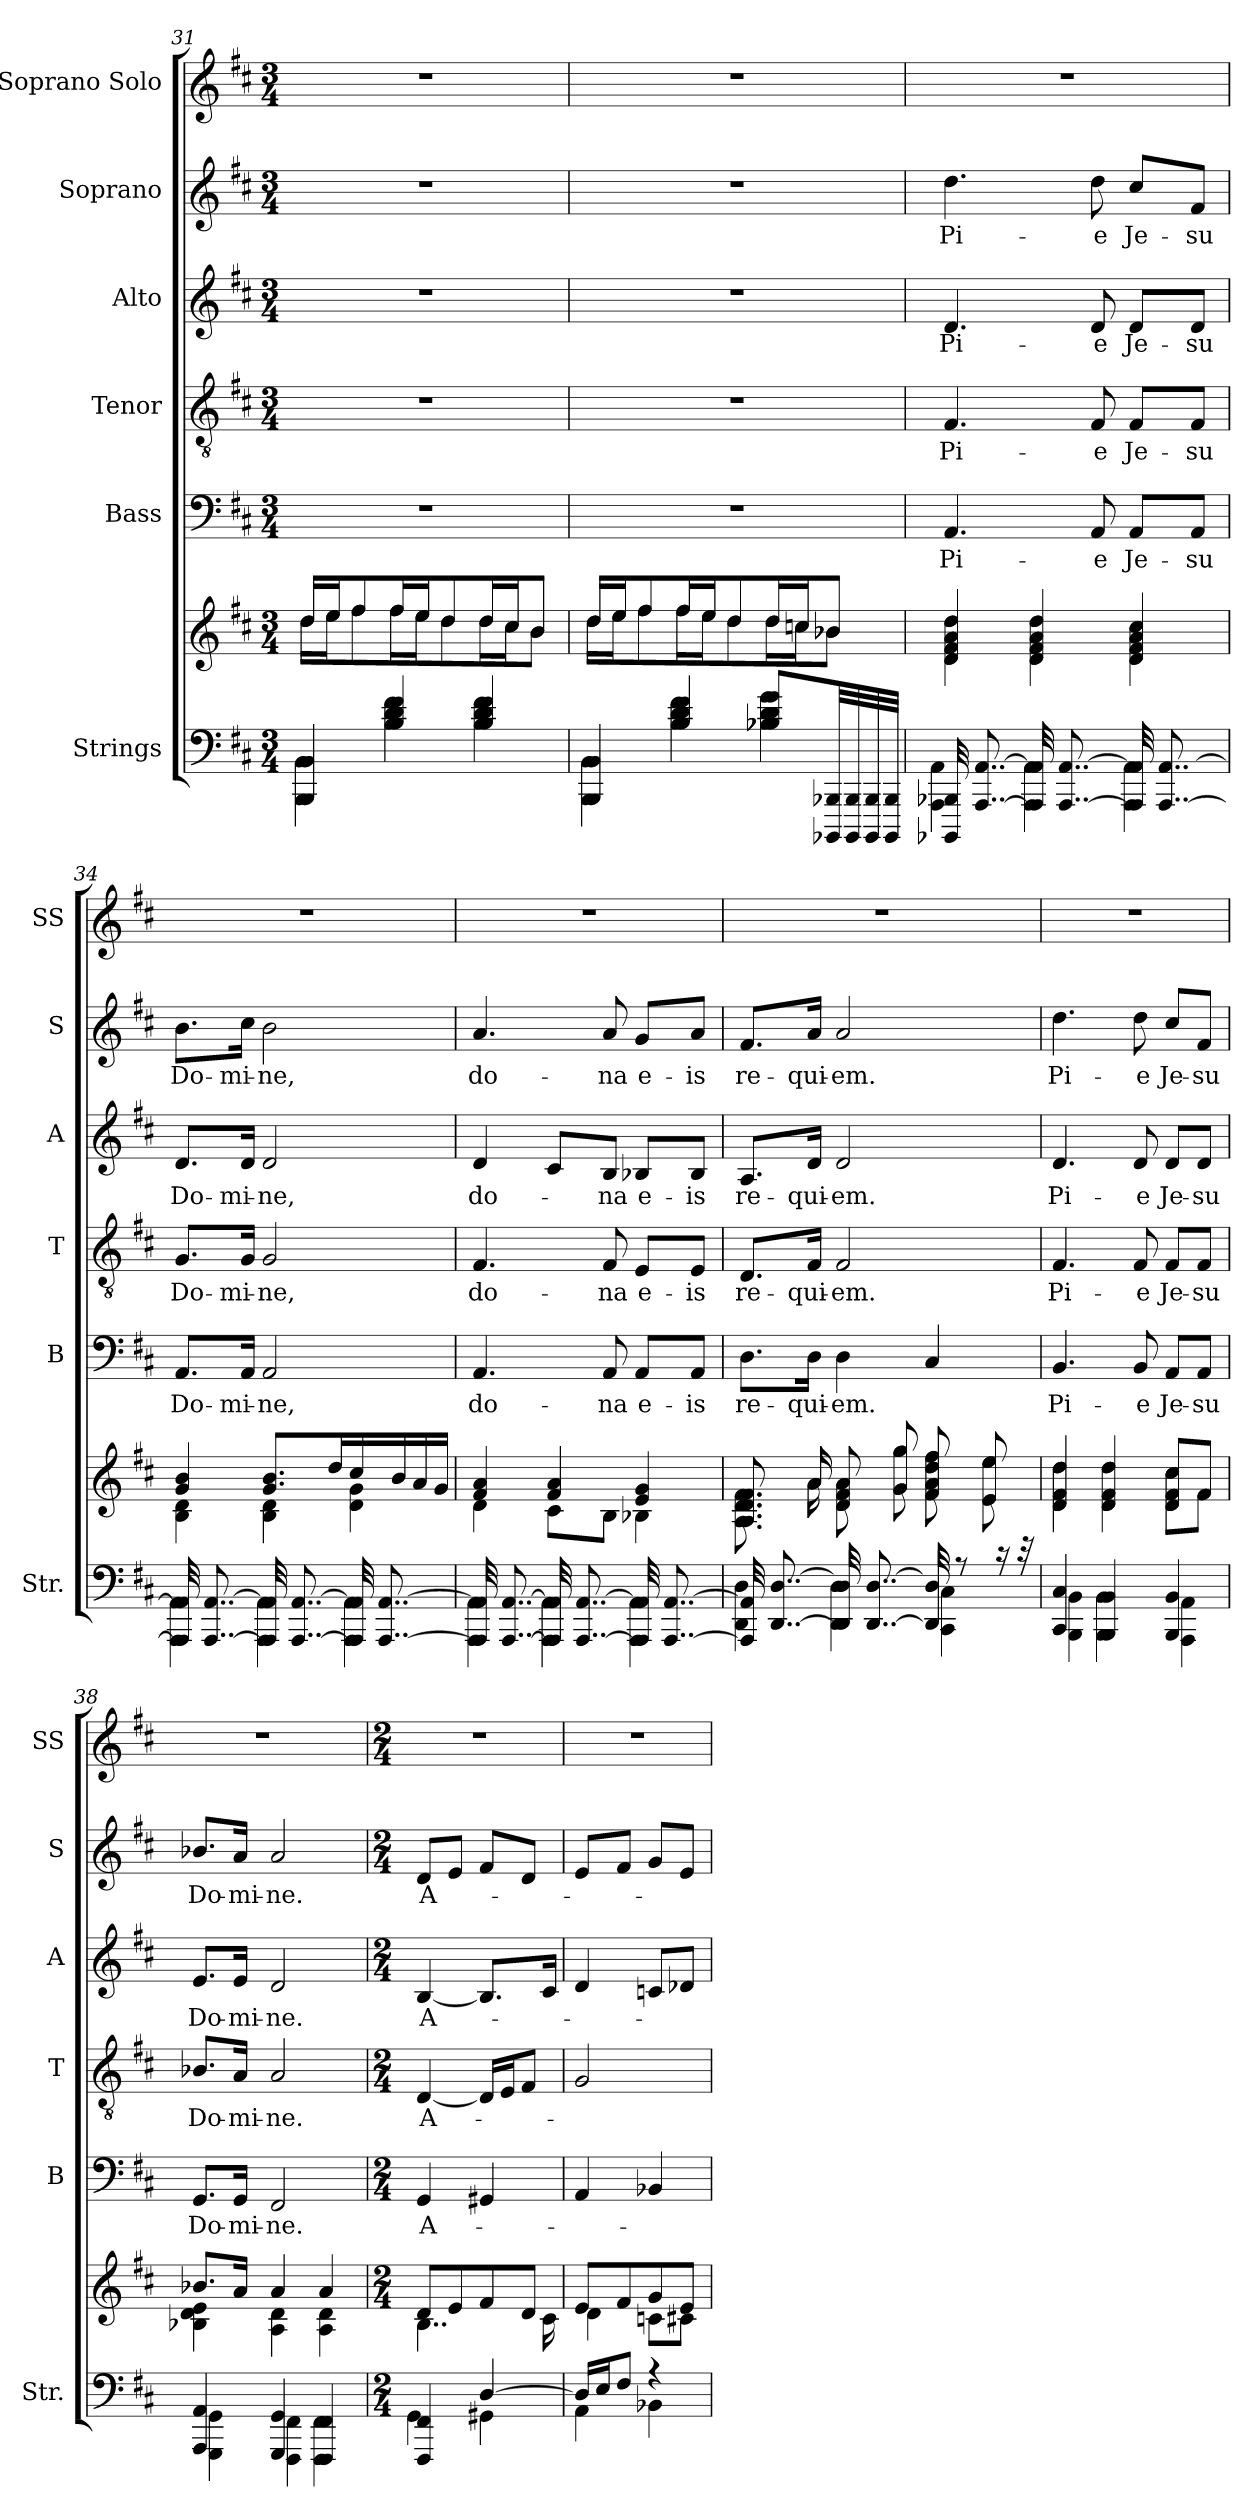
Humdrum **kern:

**kern	**kern	**kern	**text	**kern	**text	**kern	**text	**kern	**text	**kern
*part6	*part6	*part5	*part5	*part4	*part4	*part3	*part3	*part2	*part2	*part1
*staff7	*staff6	*staff5	*staff5	*staff4	*staff4	*staff3	*staff3	*staff2	*staff2	*staff1
*I"Strings	*	*I"Bass	*	*I"Tenor	*	*I"Alto	*	*I"Soprano	*	*I"Soprano Solo
*I'Str.	*	*I'B	*	*I'T	*	*I'A	*	*I'S	*	*I'SS
!!LO:PB:g=z
*clefF4	*clefG2	*clefF4	*	*clefGv2	*	*clefG2	*	*clefG2	*	*clefG2
*k[f#c#]	*k[f#c#]	*k[f#c#]	*	*k[f#c#]	*	*k[f#c#]	*	*k[f#c#]	*	*k[f#c#]
*D:	*D:	*D:	*	*D:	*	*D:	*	*D:	*	*D:
*M3/4	*M3/4	*M3/4	*	*M3/4	*	*M3/4	*	*M3/4	*	*M3/4
=31	=31	=31	=31	=31	=31	=31	=31	=31	=31	=31
*^	*^	*	*	*	*	*	*	*	*	*
4BBB/ 4BB/	4BBB\ 4BB\	16dd/LL	16dd\LL	2.r	.	2.r	.	2.r	.	2.r	.	2.r
.	.	16ee/J	16ee\J	.	.	.	.	.	.	.	.	.
.	.	8ff#/	8ff#\	.	.	.	.	.	.	.	.	.
4B/ 4d/ 4f#/	4B\ 4d\ 4f#\	16ff#/L	16ff#\L	.	.	.	.	.	.	.	.	.
.	.	16ee/J	16ee\J	.	.	.	.	.	.	.	.	.
.	.	8dd/	8dd\	.	.	.	.	.	.	.	.	.
4B/ 4d/ 4f#/	4B\ 4d\ 4f#\	16dd/L	16dd\L	.	.	.	.	.	.	.	.	.
.	.	16cc#/J	16cc#\J	.	.	.	.	.	.	.	.	.
.	.	8b/J	8b\J	.	.	.	.	.	.	.	.	.
=32	=32	=32	=32	=32	=32	=32	=32	=32	=32	=32	=32	=32
4BBB/ 4BB/	4BBB\ 4BB\	16dd/LL	16dd\LL	2.r	.	2.r	.	2.r	.	2.r	.	2.r
.	.	16ee/J	16ee\J	.	.	.	.	.	.	.	.	.
.	.	8ff#/	8ff#\	.	.	.	.	.	.	.	.	.
4B/ 4d/ 4f#/	4B\ 4d\ 4f#\	16ff#/L	16ff#\L	.	.	.	.	.	.	.	.	.
.	.	16ee/J	16ee\J	.	.	.	.	.	.	.	.	.
.	.	8dd/	8dd\	.	.	.	.	.	.	.	.	.
8B-X/ 8d/ 8g/L	4B-\ 4d\ 4g\	16dd/L	16dd\L	.	.	.	.	.	.	.	.	.
.	.	16ccn/J	16cc\J	.	.	.	.	.	.	.	.	.
32BBBB-X/ 32BBB-X/LL	.	8b-X/J	8b-\J	.	.	.	.	.	.	.	.	.
32BBBB-/ 32BBB-/	.	.	.	.	.	.	.	.	.	.	.	.
32BBBB-/ 32BBB-/	.	.	.	.	.	.	.	.	.	.	.	.
32BBBB-/ 32BBB-/JJJ	.	.	.	.	.	.	.	.	.	.	.	.
=33	=33	=33	=33	=33	=33	=33	=33	=33	=33	=33	=33	=33
!	!	!	!	!	!LO:LY:b	!	!LO:LY:b	!	!LO:LY:b	!	!LO:LY:b	!
32BBBB-X/ 32BBB-X/KKL	4AAA\ 4AA\	4d/ 4f#/ 4a/ 4dd/	4d\ 4f#\ 4a\ 4dd\	4.AA/	Pi-	4.F#/	Pi-	4.d/	Pi-	4.dd\	Pi-	2.r
[8..AAA/ [8..AA/	.	.	.	.	.	.	.	.	.	.	.	.
32AAA/] 32AA/]LL	4AAA\ 4AA\	4d/ 4f#/ 4a/ 4dd/	4d\ 4f#\ 4a\ 4dd\	.	.	.	.	.	.	.	.	.
[8..AAA/ [8..AA/	.	.	.	.	.	.	.	.	.	.	.	.
!	!	!	!	!	!LO:LY:b	!	!LO:LY:b	!	!LO:LY:b	!	!LO:LY:b	!
.	.	.	.	8AA/	-e	8F#/	-e	8d/	-e	8dd\	-e	.
!	!	!	!	!	!LO:LY:b	!	!LO:LY:b	!	!LO:LY:b	!	!LO:LY:b	!
32AAA/] 32AA/]LL	4AAA\ 4AA\	4d/ 4f#/ 4a/ 4cc#/	4d\ 4f#\ 4a\ 4cc#\	8AA/L	Je-	8F#/L	Je-	8d/L	Je-	8cc#/L	Je-	.
[8..AAA/ [8..AA/J	.	.	.	.	.	.	.	.	.	.	.	.
!	!	!	!	!	!LO:LY:b	!	!LO:LY:b	!	!LO:LY:b	!	!LO:LY:b	!
.	.	.	.	8AA/J	-su	8F#/J	-su	8d/J	-su	8f#/J	-su	.
!!LO:PB:g=z
=34	=34	=34	=34	=34	=34	=34	=34	=34	=34	=34	=34	=34
!	!	!	!	!	!LO:LY:b	!	!LO:LY:b	!	!LO:LY:b	!	!LO:LY:b	!
32AAA/] 32AA/]KKL	4AAA\ 4AA\	4g/ 4b/	4B\ 4d\	8.AA/L	Do-	8.G/L	Do-	8.d/L	Do-	8.b\L	Do-	2.r
[8..AAA/ [8..AA/	.	.	.	.	.	.	.	.	.	.	.	.
!	!	!	!	!	!LO:LY:b	!	!LO:LY:b	!	!LO:LY:b	!	!LO:LY:b	!
.	.	.	.	16AA/Jk	-mi-	16G/Jk	-mi-	16d/Jk	-mi-	16cc#\Jk	-mi-	.
!	!	!	!	!	!LO:LY:b	!	!LO:LY:b	!	!LO:LY:b	!	!LO:LY:b	!
32AAA/] 32AA/]LL	4AAA\ 4AA\	8.g/ 8.b/L	4B\ 4d\	2AA/	-ne,	2G/	-ne,	2d/	-ne,	2b\	-ne,	.
[8..AAA/ [8..AA/	.	.	.	.	.	.	.	.	.	.	.	.
.	.	16dd/L	.	.	.	.	.	.	.	.	.	.
32AAA/] 32AA/]LL	4AAA\ 4AA\	16cc#/	4d\ 4g\	.	.	.	.	.	.	.	.	.
[8..AAA/ [8..AA/J	.	.	.	.	.	.	.	.	.	.	.	.
.	.	16b/	.	.	.	.	.	.	.	.	.	.
.	.	16a/	.	.	.	.	.	.	.	.	.	.
.	.	16g/JJ	.	.	.	.	.	.	.	.	.	.
=35	=35	=35	=35	=35	=35	=35	=35	=35	=35	=35	=35	=35
!	!	!	!	!	!LO:LY:b	!	!LO:LY:b	!	!LO:LY:b	!	!LO:LY:b	!
32AAA/] 32AA/]KKL	4AAA\ 4AA\	4f#/ 4a/	4d\	4.AA/	do-	4.F#/	do-	4d/	do-	4.a/	do-	2.r
[8..AAA/ [8..AA/	.	.	.	.	.	.	.	.	.	.	.	.
32AAA/] 32AA/]LL	4AAA\ 4AA\	4f#/ 4a/	8c#\L	.	.	.	.	8c#/L	.	.	.	.
[8..AAA/ [8..AA/	.	.	.	.	.	.	.	.	.	.	.	.
!	!	!	!	!	!LO:LY:b	!	!LO:LY:b	!	!LO:LY:b	!	!LO:LY:b	!
.	.	.	8B\J	8AA/	-na	8F#/	-na	8B/J	-na	8a/	-na	.
!	!	!	!	!	!LO:LY:b	!	!LO:LY:b	!	!LO:LY:b	!	!LO:LY:b	!
32AAA/] 32AA/]LL	4AAA\ 4AA\	4e/ 4g/	4B-X\	8AA/L	e-	8E/L	e-	8B-X/L	e-	8g/L	e-	.
[8..AAA/ [8..AA/J	.	.	.	.	.	.	.	.	.	.	.	.
!	!	!	!	!	!LO:LY:b	!	!LO:LY:b	!	!LO:LY:b	!	!LO:LY:b	!
.	.	.	.	8AA/J	-is	8E/J	-is	8B-/J	-is	8a/J	-is	.
=36	=36	=36	=36	=36	=36	=36	=36	=36	=36	=36	=36	=36
!	!	!	!	!	!LO:LY:b	!	!LO:LY:b	!	!LO:LY:b	!	!LO:LY:b	!
32AAA/] 32AA/]KKL	4DD\ 4D\	8.A/ 8.d/ 8.f#/L	8.A\ 8.d\ 8.f#\L	8.D\L	re-	8.D/L	re-	8.A/L	re-	8.f#/L	re-	2.r
[8..DD/ [8..D/	.	.	.	.	.	.	.	.	.	.	.	.
!	!	!	!	!	!LO:LY:b	!	!LO:LY:b	!	!LO:LY:b	!	!LO:LY:b	!
.	.	16a/L	16a\L	16D\Jk	-qui-	16F#/Jk	-qui-	16d/Jk	-qui-	16a/Jk	-qui-	.
!	!	!	!	!	!LO:LY:b	!	!LO:LY:b	!	!LO:LY:b	!	!LO:LY:b	!
32DD/] 32D/]LL	4DD\ 4D\	8d/ 8f#/ 8a/	8d\ 8f#\ 8a\	4D\	-em.	2F#/	-em.	2d/	-em.	2a/	-em.	.
[8..DD/ [8..D/J	.	.	.	.	.	.	.	.	.	.	.	.
.	.	8g/ 8gg/	8g\ 8gg\	.	.	.	.	.	.	.	.	.
32DD/] 32D/]	4CC#\ 4C#\	8f#/ 8a/ 8dd/ 8ff#/	8f#\ 8a\ 8dd\ 8ff#\	4C#/	.	.	.	.	.	.	.	.
8r	.	.	.	.	.	.	.	.	.	.	.	.
.	.	8e/ 8ee/J	8e\ 8ee\J	.	.	.	.	.	.	.	.	.
16r	.	.	.	.	.	.	.	.	.	.	.	.
32r	.	.	.	.	.	.	.	.	.	.	.	.
!!LO:PB:g=z
=37	=37	=37	=37	=37	=37	=37	=37	=37	=37	=37	=37	=37
!	!	!	!	!	!LO:LY:b	!	!LO:LY:b	!	!LO:LY:b	!	!LO:LY:b	!
4CC#/ 4C#/	4BBB\ 4BB\	4d/ 4f#/ 4dd/	4d\ 4f#\ 4dd\	4.BB/	Pi-	4.F#/	Pi-	4.d/	Pi-	4.dd\	Pi-	2.r
4BBB/ 4BB/	4BBB\ 4BB\	4d/ 4f#/ 4dd/	4d\ 4f#\ 4dd\	.	.	.	.	.	.	.	.	.
!	!	!	!	!	!LO:LY:b	!	!LO:LY:b	!	!LO:LY:b	!	!LO:LY:b	!
.	.	.	.	8BB/	-e	8F#/	-e	8d/	-e	8dd\	-e	.
!	!	!	!	!	!LO:LY:b	!	!LO:LY:b	!	!LO:LY:b	!	!LO:LY:b	!
4BBB/ 4BB/	4AAA\ 4AA\	8d/ 8f#/ 8cc#/L	8d\ 8f#\ 8cc#\L	8AA/L	Je-	8F#/L	Je-	8d/L	Je-	8cc#/L	Je-	.
!	!	!	!	!	!LO:LY:b	!	!LO:LY:b	!	!LO:LY:b	!	!LO:LY:b	!
.	.	8f#/J	8f#\J	8AA/J	-su	8F#/J	-su	8d/J	-su	8f#/J	-su	.
=38	=38	=38	=38	=38	=38	=38	=38	=38	=38	=38	=38	=38
!	!	!	!	!	!LO:LY:b	!	!LO:LY:b	!	!LO:LY:b	!	!LO:LY:b	!
4AAA/ 4AA/	4GGG\ 4GG\	8.b-X/L	4B-X\ 4d\ 4e\	8.GG/L	Do-	8.B-X/L	Do-	8.e/L	Do-	8.b-X/L	Do-	2.r
!	!	!	!	!	!LO:LY:b	!	!LO:LY:b	!	!LO:LY:b	!	!LO:LY:b	!
.	.	16a/Jk	.	16GG/Jk	-mi-	16A/Jk	-mi-	16e/Jk	-mi-	16a/Jk	-mi-	.
!	!	!	!	!	!LO:LY:b	!	!LO:LY:b	!	!LO:LY:b	!	!LO:LY:b	!
4GGG/ 4GG/	4FFF#\ 4FF#\	4a/	4A\ 4d\	2FF#/	-ne.	2A/	-ne.	2d/	-ne.	2a/	-ne.	.
4FFF#/ 4FF#/	4FFF#\ 4FF#\	4a/	4A\ 4d\	.	.	.	.	.	.	.	.	.
=39	=39	=39	=39	=39	=39	=39	=39	=39	=39	=39	=39	=39
*M2/4	*	*M2/4	*	*M2/4	*	*M2/4	*	*M2/4	*	*M2/4	*	*M2/4
!	!	!	!	!	!LO:LY:b	!	!LO:LY:b	!	!LO:LY:b	!	!LO:LY:b	!
4FFF#/ 4FF#/	4GG\	8d/L	4..B\	4GG/	A-	[4D/	A-	[4B/	A-	8d/L	A-	2r
.	.	8e/	.	.	.	.	.	.	.	8e/J	.	.
[4D/	4GG#X\	8f#/	.	4GG#X/	.	16D/LL]	.	8.B/L]	.	8f#/L	.	.
.	.	.	.	.	.	16E/J	.	.	.	.	.	.
.	.	8d/J	.	.	.	8F#/J	.	.	.	8d/J	.	.
.	.	.	16c#\	.	.	.	.	16c#/Jk	.	.	.	.
=40	=40	=40	=40	=40	=40	=40	=40	=40	=40	=40	=40	=40
16D/LL]	4AA\	8e/L	4d\	4AA/	.	2G/	.	4d/	.	8e/L	.	2r
16E/J	.	.	.	.	.	.	.	.	.	.	.	.
8F#/J	.	8f#/	.	.	.	.	.	.	.	8f#/J	.	.
4r	4BB-X\	8g/	8cn\L	4BB-X/	.	.	.	8cn/L	.	8g/L	.	.
.	.	8e/J	8c#X\J	.	.	.	.	8d-X/J	.	8e/J	.	.
*v	*v	*	*	*	*	*	*	*	*	*	*	*
*	*v	*v	*	*	*	*	*	*	*	*	*
=	=	=	=	=	=	=	=	=	=	=
*-	*-	*-	*-	*-	*-	*-	*-	*-	*-	*-
